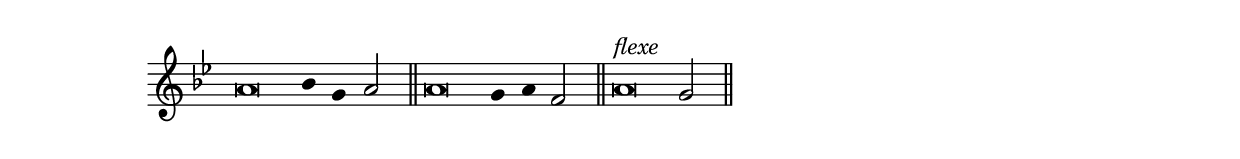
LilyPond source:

%% Do not edit this file; it is automatically
%% generated from LSR http://lsr.dsi.unimi.it
%% This file is in the public domain.
\version "2.13.16"

\header {
  lsrtags = "rhythms, vocal-music, ancient-notation, contexts-and-engravers"

%% Translation of GIT committish: 1d589aa04c20d7711bf662618adbdd6d445db29d
  texidoces = "
Este tipo de notación se utiliza para el canto de los Salmos, en
que las estrofas no siempre tienen la misma longitud.

"
  doctitlees = "Notación de responsos o salmos"

  texidoc = "
This form of notation is used for the chant of the Psalms, where verses
aren't always the same length.

"
  doctitle = "Chant or psalms notation"
} % begin verbatim

stemOn = { \revert Staff.Stem #'transparent }
stemOff = { \override Staff.Stem #'transparent = ##t }

\score {
  \new Staff \with { \remove "Time_signature_engraver" }
  {
    \key g \minor
    \cadenzaOn
    \stemOff a'\breve bes'4 g'4
    \stemOn a'2 \bar "||"
    \stemOff a'\breve g'4 a'4
    \stemOn f'2 \bar "||"
    \stemOff a'\breve^\markup { \italic flexe }
    \stemOn g'2 \bar "||"
  }
}

